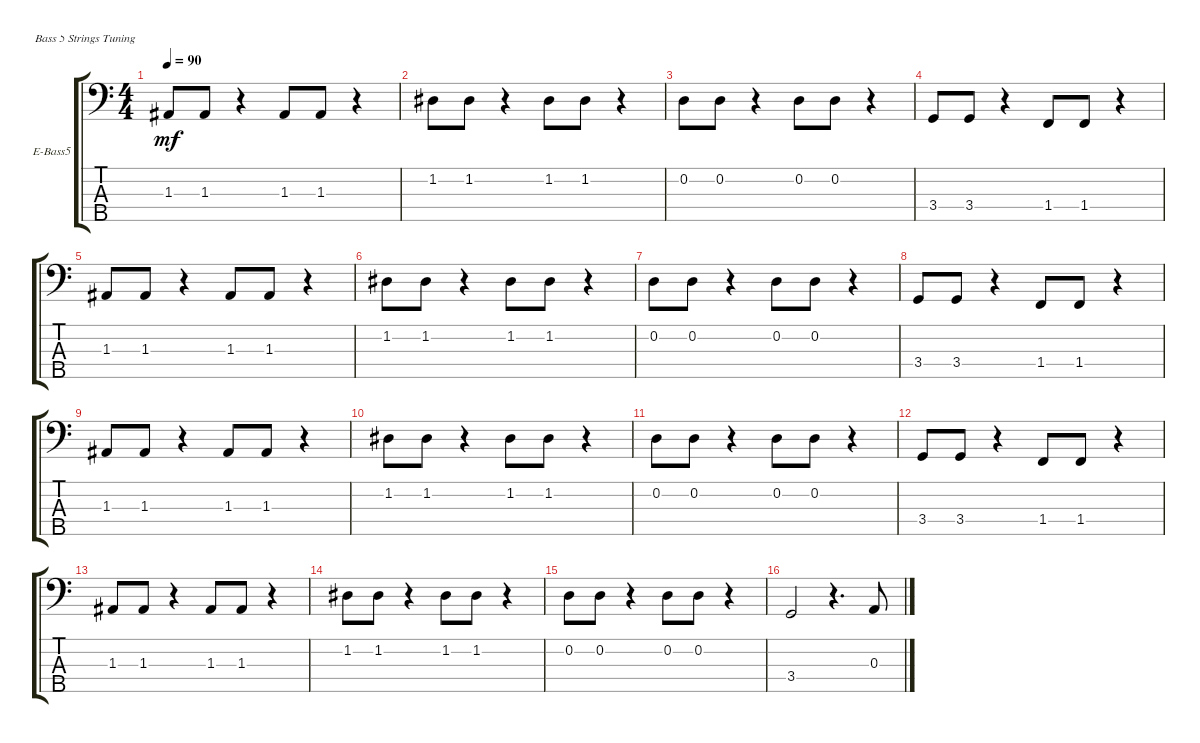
\defaultSystemsLayout 4
\bracketExtendMode groupsimilarinstruments
\firstSystemTrackNameOrientation horizontal
\otherSystemsTrackNameOrientation horizontal
\track ("Electric Bass" "E-Bass5") {instrument electricbassfinger}
\staff {score tabs}
\tuning (G2 D2 A1 E1 B0)
\ts (4 4)
\tempo 90
\clef f4
\ks c
1.3.8{dy mf} 1.3.8 r.4 1.3.8 1.3.8 r.4 |
1.2.8 1.2.8 r.4 1.2.8 1.2.8 r.4 |
0.2.8 0.2.8 r.4 0.2.8 0.2.8 r.4 |
3.4.8 3.4.8 r.4 1.4.8 1.4.8 r.4 |
1.3.8 1.3.8 r.4 1.3.8 1.3.8 r.4 |
1.2.8 1.2.8 r.4 1.2.8 1.2.8 r.4 |
0.2.8 0.2.8 r.4 0.2.8 0.2.8 r.4 |
3.4.8 3.4.8 r.4 1.4.8 1.4.8 r.4 |
1.3.8 1.3.8 r.4 1.3.8 1.3.8 r.4 |
1.2.8 1.2.8 r.4 1.2.8 1.2.8 r.4 |
0.2.8 0.2.8 r.4 0.2.8 0.2.8 r.4 |
3.4.8 3.4.8 r.4 1.4.8 1.4.8 r.4 |
1.3.8 1.3.8 r.4 1.3.8 1.3.8 r.4 |
1.2.8 1.2.8 r.4 1.2.8 1.2.8 r.4 |
0.2.8 0.2.8 r.4 0.2.8 0.2.8 r.4 |
3.4.2 r.4{d} 0.3.8
